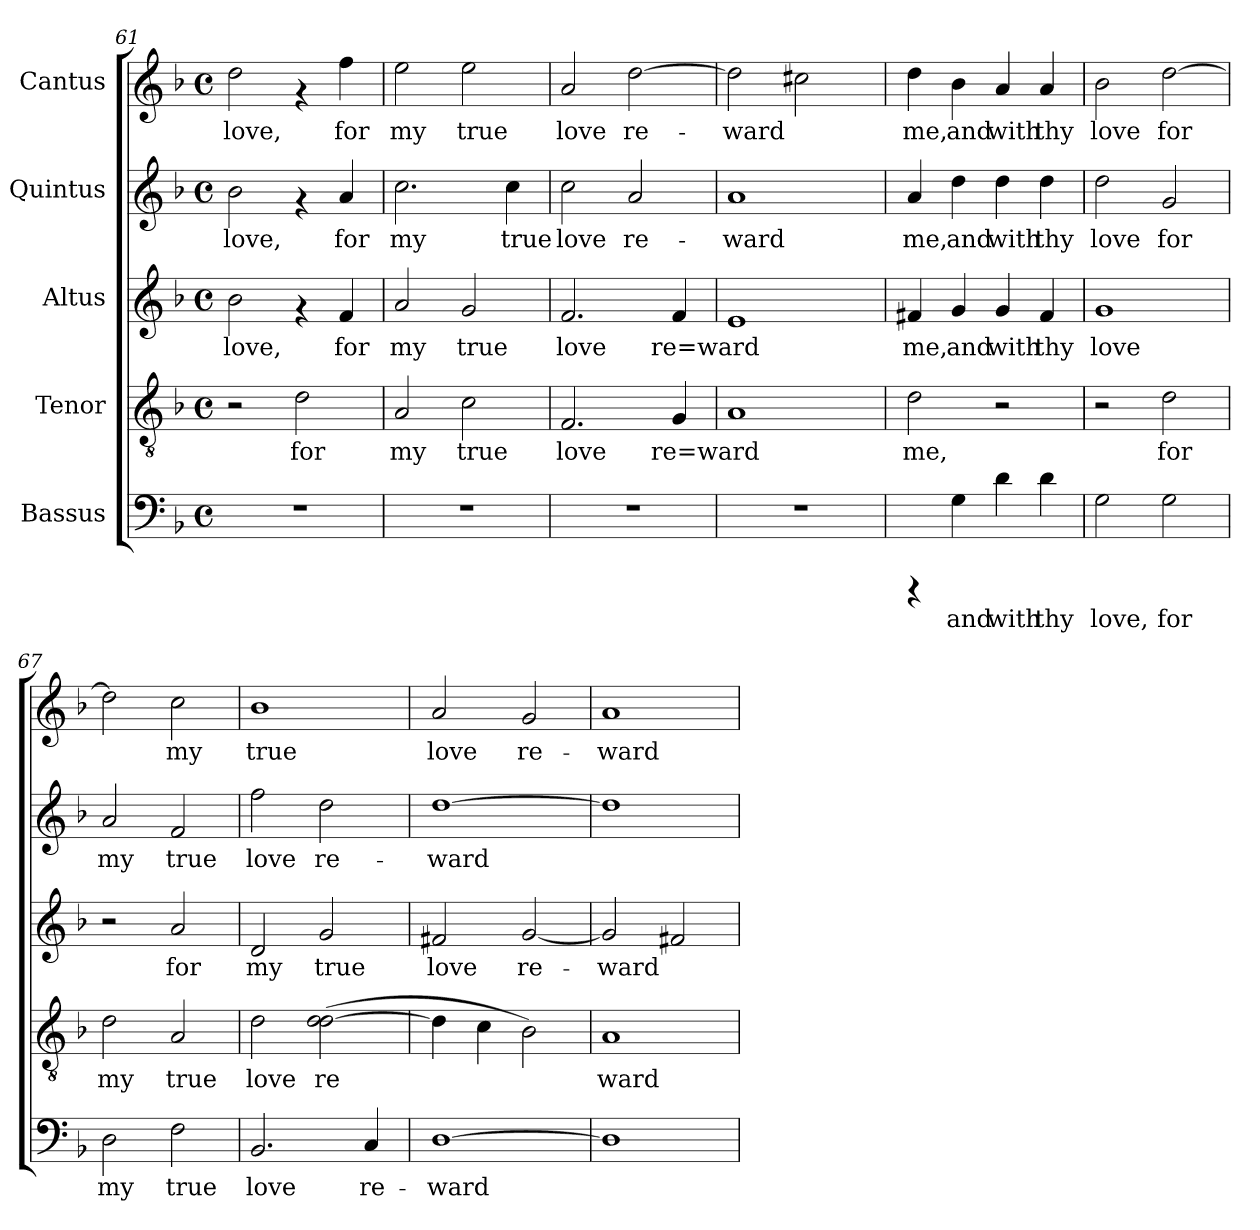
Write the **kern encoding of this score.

**kern	**text	**kern	**text	**kern	**text	**kern	**text	**kern	**text
*part5	*part5	*part4	*part4	*part3	*part3	*part2	*part2	*part1	*part1
*staff5	*staff5	*staff4	*staff4	*staff3	*staff3	*staff2	*staff2	*staff1	*staff1
*I"Bassus	*	*I"Tenor	*	*I"Altus	*	*I"Quintus	*	*I"Cantus	*
*clefF4	*	*clefGv2	*	*clefG2	*	*clefG2	*	*clefG2	*
*k[b-]	*	*k[b-]	*	*k[b-]	*	*k[b-]	*	*k[b-]	*
*F:	*	*F:	*	*F:	*	*F:	*	*F:	*
*M4/4	*	*M4/4	*	*M4/4	*	*M4/4	*	*M4/4	*
*met(c)	*	*met(c)	*	*met(c)	*	*met(c)	*	*met(c)	*
=61	=61	=61	=61	=61	=61	=61	=61	=61	=61
!	!	!	!	!	!LO:LY:b:cj	!	!LO:LY:b:cj	!	!LO:LY:b:cj
1r	.	2r	.	2b-\	love,	2b-\	love,	2dd\	love,
!	!	!	!LO:LY:b:cj	!	!	!	!	!	!
.	.	2d\	for	4rf	.	4rf	.	4rf	.
!	!	!	!	!	!LO:LY:b:cj	!	!LO:LY:b:cj	!	!LO:LY:b:cj
.	.	.	.	4f/	for	4a/	for	4ff\	for
!!LO:LB:g=z
=62	=62	=62	=62	=62	=62	=62	=62	=62	=62
!	!	!	!LO:LY:b:cj	!	!LO:LY:b:cj	!	!LO:LY:b:cj	!	!LO:LY:b:cj
1r	.	2A/	my	2a/	my	2.cc\	my	2ee\	my
!	!	!	!LO:LY:b:cj	!	!LO:LY:b:cj	!	!	!	!LO:LY:b:cj
.	.	2c\	true	2g/	true	.	.	2ee\	true
!	!	!	!	!	!	!	!LO:LY:b:cj	!	!
.	.	.	.	.	.	4cc\	true	.	.
=63	=63	=63	=63	=63	=63	=63	=63	=63	=63
!	!	!	!LO:LY:b:cj	!	!LO:LY:b:cj	!	!LO:LY:b:cj	!	!LO:LY:b:cj
1r	.	2.F/	love	2.f/	love	2cc\	love	2a/	love
!	!	!	!	!	!	!	!LO:LY:b:cj	!	!LO:LY:b:cj
.	.	.	.	.	.	2a/	re-	[>2dd\	re-
!	!	!	!LO:LY:b:cj	!	!LO:LY:b:cj	!	!	!	!
.	.	4G/	re=ward	4f/	re=ward	.	.	.	.
=64	=64	=64	=64	=64	=64	=64	=64	=64	=64
!	!	!	!LO:LY:b:cj	!	!LO:LY:b:cj	!	!LO:LY:b:cj	!	!LO:LY:b:cj
1r	.	1A	.	1e	.	1a	-ward	2dd\]	-ward
!	!	!	!	!	!	!	!	!	!LO:LY:b:cj
.	.	.	.	.	.	.	.	2cc#X\	.
=65	=65	=65	=65	=65	=65	=65	=65	=65	=65
!	!	!	!LO:LY:b:cj	!	!LO:LY:b:cj	!	!LO:LY:b:cj	!	!LO:LY:b:cj
4rCCC	.	2d\	me,	4f#X/	me,	4a/	me,	4dd\	me,
!	!LO:LY:b:cj	!	!	!	!LO:LY:b:cj	!	!LO:LY:b:cj	!	!LO:LY:b:cj
4G\	and	.	.	4g/	and	4dd\	and	4b-\	and
!	!LO:LY:b:cj	!	!	!	!LO:LY:b:cj	!	!LO:LY:b:cj	!	!LO:LY:b:cj
4d\	with	2r	.	4g/	with	4dd\	with	4a/	with
!	!LO:LY:b:cj	!	!	!	!LO:LY:b:cj	!	!LO:LY:b:cj	!	!LO:LY:b:cj
4d\	thy	.	.	4f#/	thy	4dd\	thy	4a/	thy
=66	=66	=66	=66	=66	=66	=66	=66	=66	=66
!	!LO:LY:b:cj	!	!	!	!LO:LY:b:cj	!	!LO:LY:b:cj	!	!LO:LY:b:cj
2G\	love,	2r	.	1g	love	2dd\	love	2b-\	love
!	!LO:LY:b:cj	!	!LO:LY:b:cj	!	!	!	!LO:LY:b:cj	!	!LO:LY:b:cj
2G\	for	2d\	for	.	.	2g/	for	[>2dd\	for
=67	=67	=67	=67	=67	=67	=67	=67	=67	=67
!	!LO:LY:b:cj	!	!LO:LY:b:cj	!	!	!	!LO:LY:b:cj	!	!LO:LY:b:cj
2D\	my	2d\	my	2r	.	2a/	my	2dd\]	.
!	!LO:LY:b:cj	!	!LO:LY:b:cj	!	!LO:LY:b:cj	!	!LO:LY:b:cj	!	!LO:LY:b:cj
2F\	true	2A/	true	2a/	for	2f/	true	2cc\	my
=68	=68	=68	=68	=68	=68	=68	=68	=68	=68
!	!LO:LY:b:cj	!	!LO:LY:b:cj	!	!LO:LY:b:cj	!	!LO:LY:b:cj	!	!LO:LY:b:cj
2.BB-/	love	2d\	love	2d/	my	2ff\	love	1b-	true
!	!	!	!LO:LY:b:cj	!	!LO:LY:b:cj	!	!LO:LY:b:cj	!	!
.	.	(>2d\ [>2d\	re-	2g/	true	2dd\	re-	.	.
!	!LO:LY:b:cj	!	!	!	!	!	!	!	!
4C/	re-	.	.	.	.	.	.	.	.
=69	=69	=69	=69	=69	=69	=69	=69	=69	=69
!	!LO:LY:b:cj	!	!LO:LY:b:cj	!	!LO:LY:b:cj	!	!LO:LY:b:cj	!	!LO:LY:b:cj
[>1D	-ward	4d\]	--	2f#X/	love	[>1dd	-ward	2a/	love
!	!	!	!LO:LY:b:cj	!	!	!	!	!	!
.	.	4c\	--	.	.	.	.	.	.
!	!	!	!LO:LY:b:cj	!	!LO:LY:b:cj	!	!	!	!LO:LY:b:cj
.	.	2B-\)	--	[<2g/	re-	.	.	2g/	re-
=70	=70	=70	=70	=70	=70	=70	=70	=70	=70
!	!LO:LY:b:cj	!	!LO:LY:b:cj	!	!LO:LY:b:cj	!	!LO:LY:b:cj	!	!LO:LY:b:cj
1D]	.	1A	-ward	2g/]	-ward	1dd]	.	1a	-ward
!	!	!	!	!	!LO:LY:b:cj	!	!	!	!
.	.	.	.	2f#X/	.	.	.	.	.
=	=	=	=	=	=	=	=	=	=
*-	*-	*-	*-	*-	*-	*-	*-	*-	*-
